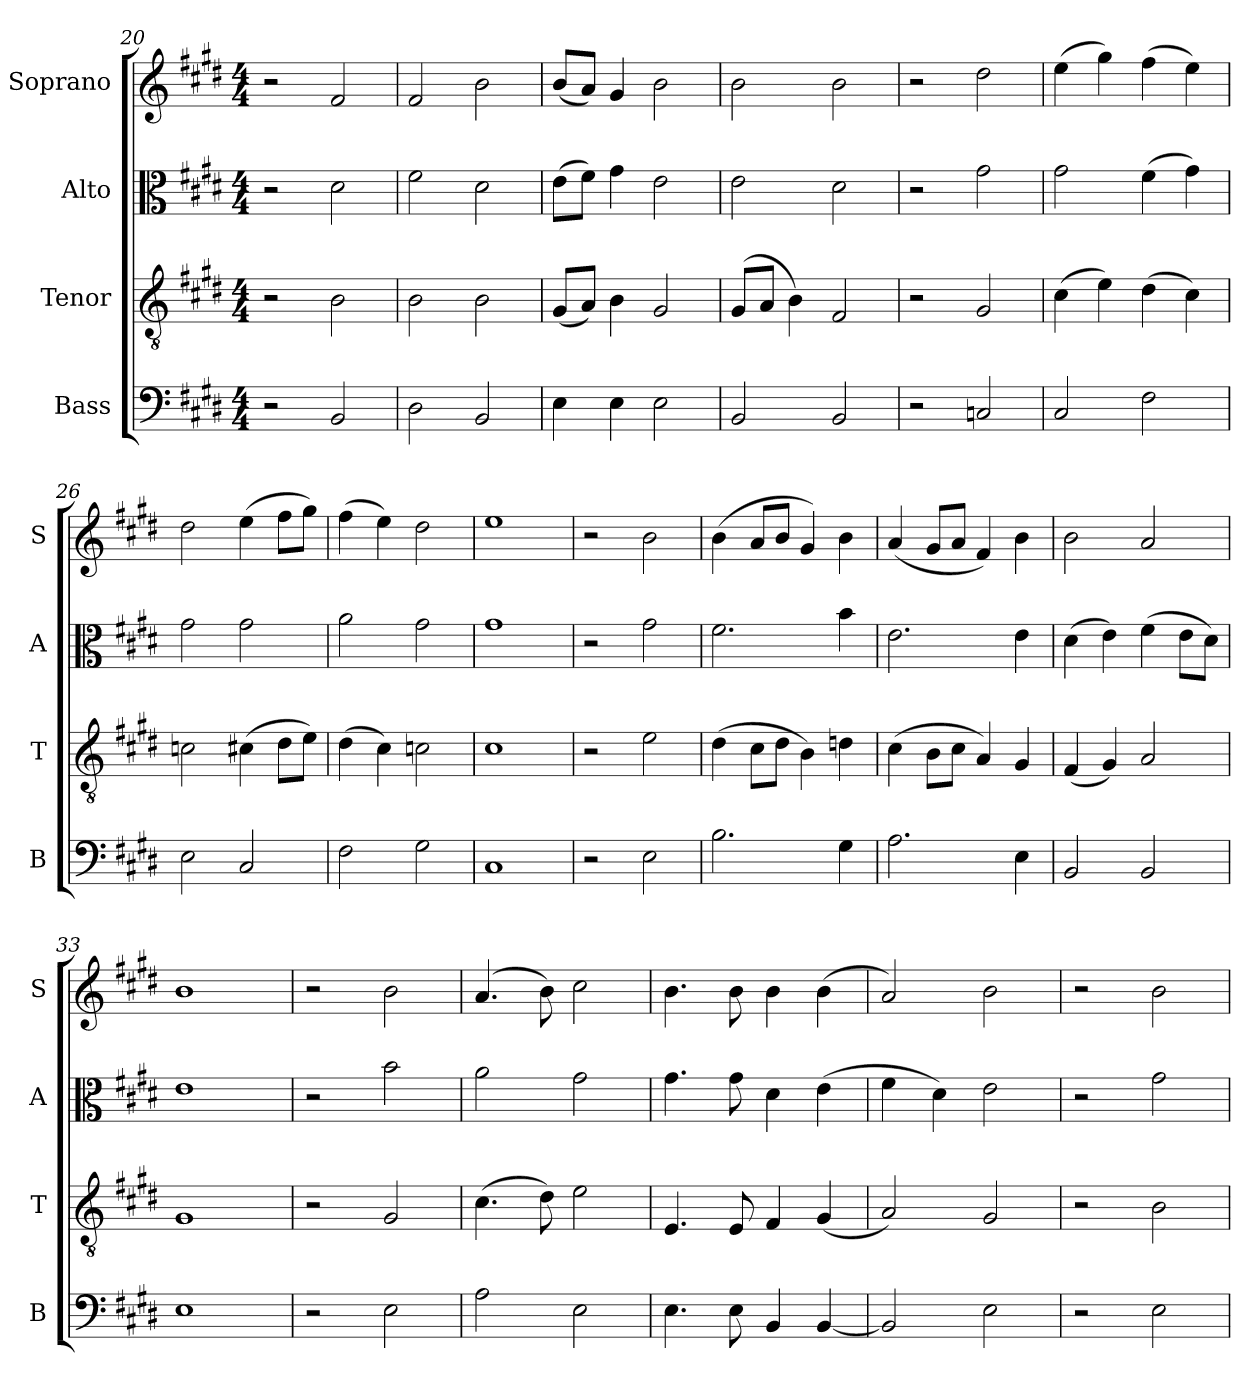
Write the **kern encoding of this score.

**kern	**kern	**kern	**kern
*part4	*part3	*part2	*part1
*staff4	*staff3	*staff2	*staff1
*I"Bass	*I"Tenor	*I"Alto	*I"Soprano
*I'B	*I'T	*I'A	*I'S
*clefF4	*clefGv2	*clefC3	*clefG2
*k[f#c#g#d#]	*k[f#c#g#d#]	*k[f#c#g#d#]	*k[f#c#g#d#]
*E:	*E:	*E:	*E:
*M4/4	*M4/4	*M4/4	*M4/4
=20	=20	=20	=20
2r	2r	2r	2r
2BB/	2B\	2d#\	2f#/
=21	=21	=21	=21
2D#\	2B\	2f#\	2f#/
2BB/	2B\	2d#\	2b\
=22	=22	=22	=22
4E\	(8G#/L	(8e\L	(8b/L
.	8A/J)	8f#\J)	8a/J)
4E\	4B\	4g#\	4g#/
2E\	2G#/	2e\	2b\
!!LO:LB:g=z
=23	=23	=23	=23
2BB/	(8G#/L	2e\	2b\
.	8A/J	.	.
.	4B\)	.	.
2BB/	2F#/	2d#\	2b\
=24	=24	=24	=24
2r	2r	2r	2r
2Cn/	2G#/	2g#\	2dd#\
=25	=25	=25	=25
2C#/	(4c#\	2g#\	(4ee\
.	4e\)	.	4gg#\)
2F#\	(4d#\	(4f#\	(4ff#\
.	4c#\)	4g#\)	4ee\)
=26	=26	=26	=26
2E\	2cn\	2g#\	2dd#\
2C#/	(4c#X\	2g#\	(4ee\
.	8d#\L	.	8ff#\L
.	8e\J)	.	8gg#\J)
=27	=27	=27	=27
2F#\	(4d#\	2a\	(4ff#\
.	4c#\)	.	4ee\)
2G#\	2cn\	2g#\	2dd#\
=28	=28	=28	=28
1C#	1c#	1g#	1ee
=29	=29	=29	=29
2r	2r	2r	2r
2E\	2e\	2g#\	2b\
=30	=30	=30	=30
2.B\	(4d#\	2.f#\	(4b\
.	8c#\L	.	8a/L
.	8d#\J	.	8b/J
.	4B\)	.	4g#/)
4G#\	4dn\	4b\	4b\
=31	=31	=31	=31
2.A\	(4c#\	2.e\	(4a/
.	8B\L	.	8g#/L
.	8c#\J	.	8a/J
.	4A/)	.	4f#/)
4E\	4G#/	4e\	4b\
!!LO:PB:g=z
=32	=32	=32	=32
2BB/	(4F#/	(4d#\	2b\
.	4G#/)	4e\)	.
2BB/	2A/	(4f#\	2a/
.	.	8e\L	.
.	.	8d#\J)	.
=33	=33	=33	=33
1E	1G#	1e	1b
=34	=34	=34	=34
2r	2r	2r	2r
2E\	2G#/	2b\	2b\
=35	=35	=35	=35
2A\	(4.c#\	2a\	(4.a/
.	8d#\)	.	8b\)
2E\	2e\	2g#\	2cc#\
=36	=36	=36	=36
4.E\	4.E/	4.g#\	4.b\
8E\	8E/	8g#\	8b\
4BB/	4F#/	4d#\	4b\
[4BB/	(4G#/	(4e\	(4b\
=37	=37	=37	=37
2BB/]	2A/)	4f#\	2a/)
.	.	4d#\)	.
2E\	2G#/	2e\	2b\
=38	=38	=38	=38
2r	2r	2r	2r
2E\	2B\	2g#\	2b\
=	=	=	=
*-	*-	*-	*-
